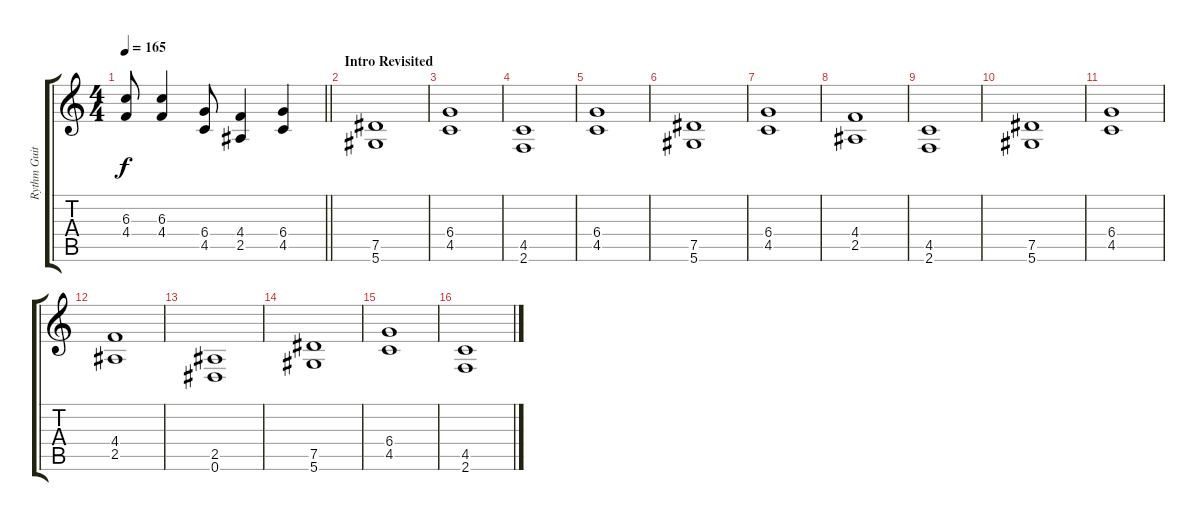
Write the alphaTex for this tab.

\track ("Rythm Guitar" "Rythm Guit") {instrument distortionguitar}
\staff {score tabs}
\tuning (Eb4 Bb3 Gb3 Db3 Ab2 Eb2) {hide}
\ts (4 4)
\tempo 165
\clef g2
\barLineRight lightlight
\ks c
(6.3 4.4).8{dy f} (6.3 4.4).4 (6.4 4.5).8 (4.4 2.5).4 (6.4 4.5).4 |
\section ("" "Intro Revisited")
(7.5 5.6).1 |
(6.4 4.5).1 |
(4.5 2.6).1 |
(6.4 4.5).1 |
(7.5 5.6).1 |
(6.4 4.5).1 |
(4.4 2.5).1 |
(4.5 2.6).1 |
(7.5 5.6).1 |
(6.4 4.5).1 |
(4.4 2.5).1 |
(2.5 0.6).1 |
(7.5 5.6).1 |
(6.4 4.5).1 |
(4.5 2.6).1
